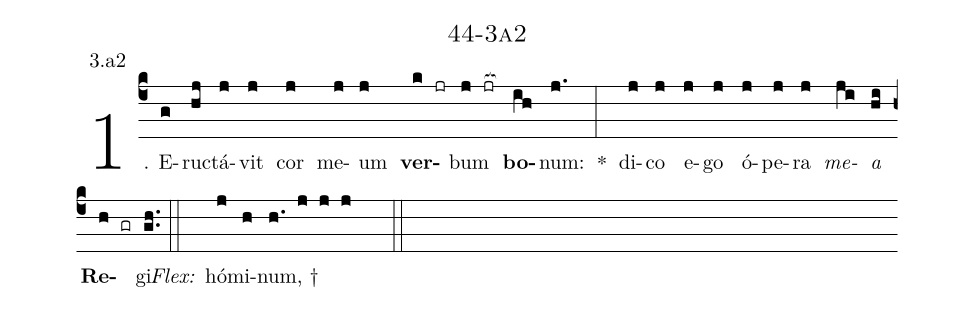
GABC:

name: 44-3a2;
annotation: 3.a2;
%%
(c4)1. E(g)ruc(hj)tá(j)vit(j) cor(j) me(j)um(j) <b>ver</b>(k jr)bum(j jr[ocb:1{]) <b>bo</b>(ih[ocb:0}])num:(j.) *(:) di(j)co(j) e(j)go(j) ó(j)pe(j)ra(j) <i>me</i>(ji)<i>a</i>(hi) <b>Re</b>(h gr)gi.(gh..) (::)
<i>Flex:</i>()  hó(j)mi(h)num, †(h. j j j  ::)
